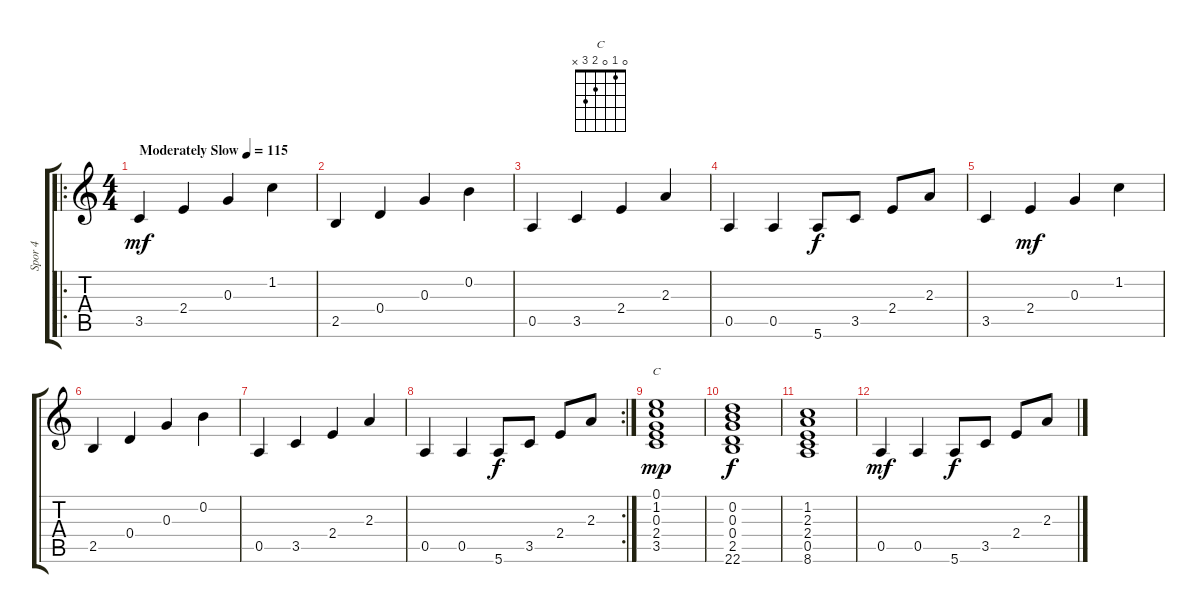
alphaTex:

\track ("Spor 4" "Spor 4") {instrument acousticguitarsteel}
\staff {score tabs}
\tuning (E4 B3 G3 D3 A2 E2) {hide}
\chord ("C" 0 1 0 2 3 x)
\ro
\ts (4 4)
\tempo (115 "Moderately Slow")
\clef g2
\ks c
3.5.4{dy mf instrument acousticguitarsteel} 2.4.4 0.3.4 1.2.4 |
2.5.4 0.4.4 0.3.4 0.2.4 |
0.5.4 3.5.4 2.4.4 2.3.4 |
0.5.4 0.5.4 5.6.8{dy f} 3.5.8 2.4.8 2.3.8 |
3.5.4 2.4.4{dy mf} 0.3.4 1.2.4 |
2.5.4 0.4.4 0.3.4 0.2.4 |
0.5.4 3.5.4 2.4.4 2.3.4 |
\rc 2
0.5.4 0.5.4 5.6.8{dy f} 3.5.8 2.4.8 2.3.8 |
(0.1 1.2 0.3 2.4 3.5).1{ch "C" dy mp} |
(0.2 0.3 0.4 2.5 22.6).1{dy f} |
(1.2 2.3 2.4 0.5 8.6).1 |
0.5.4{dy mf} 0.5.4 5.6.8{dy f} 3.5.8 2.4.8 2.3.8
